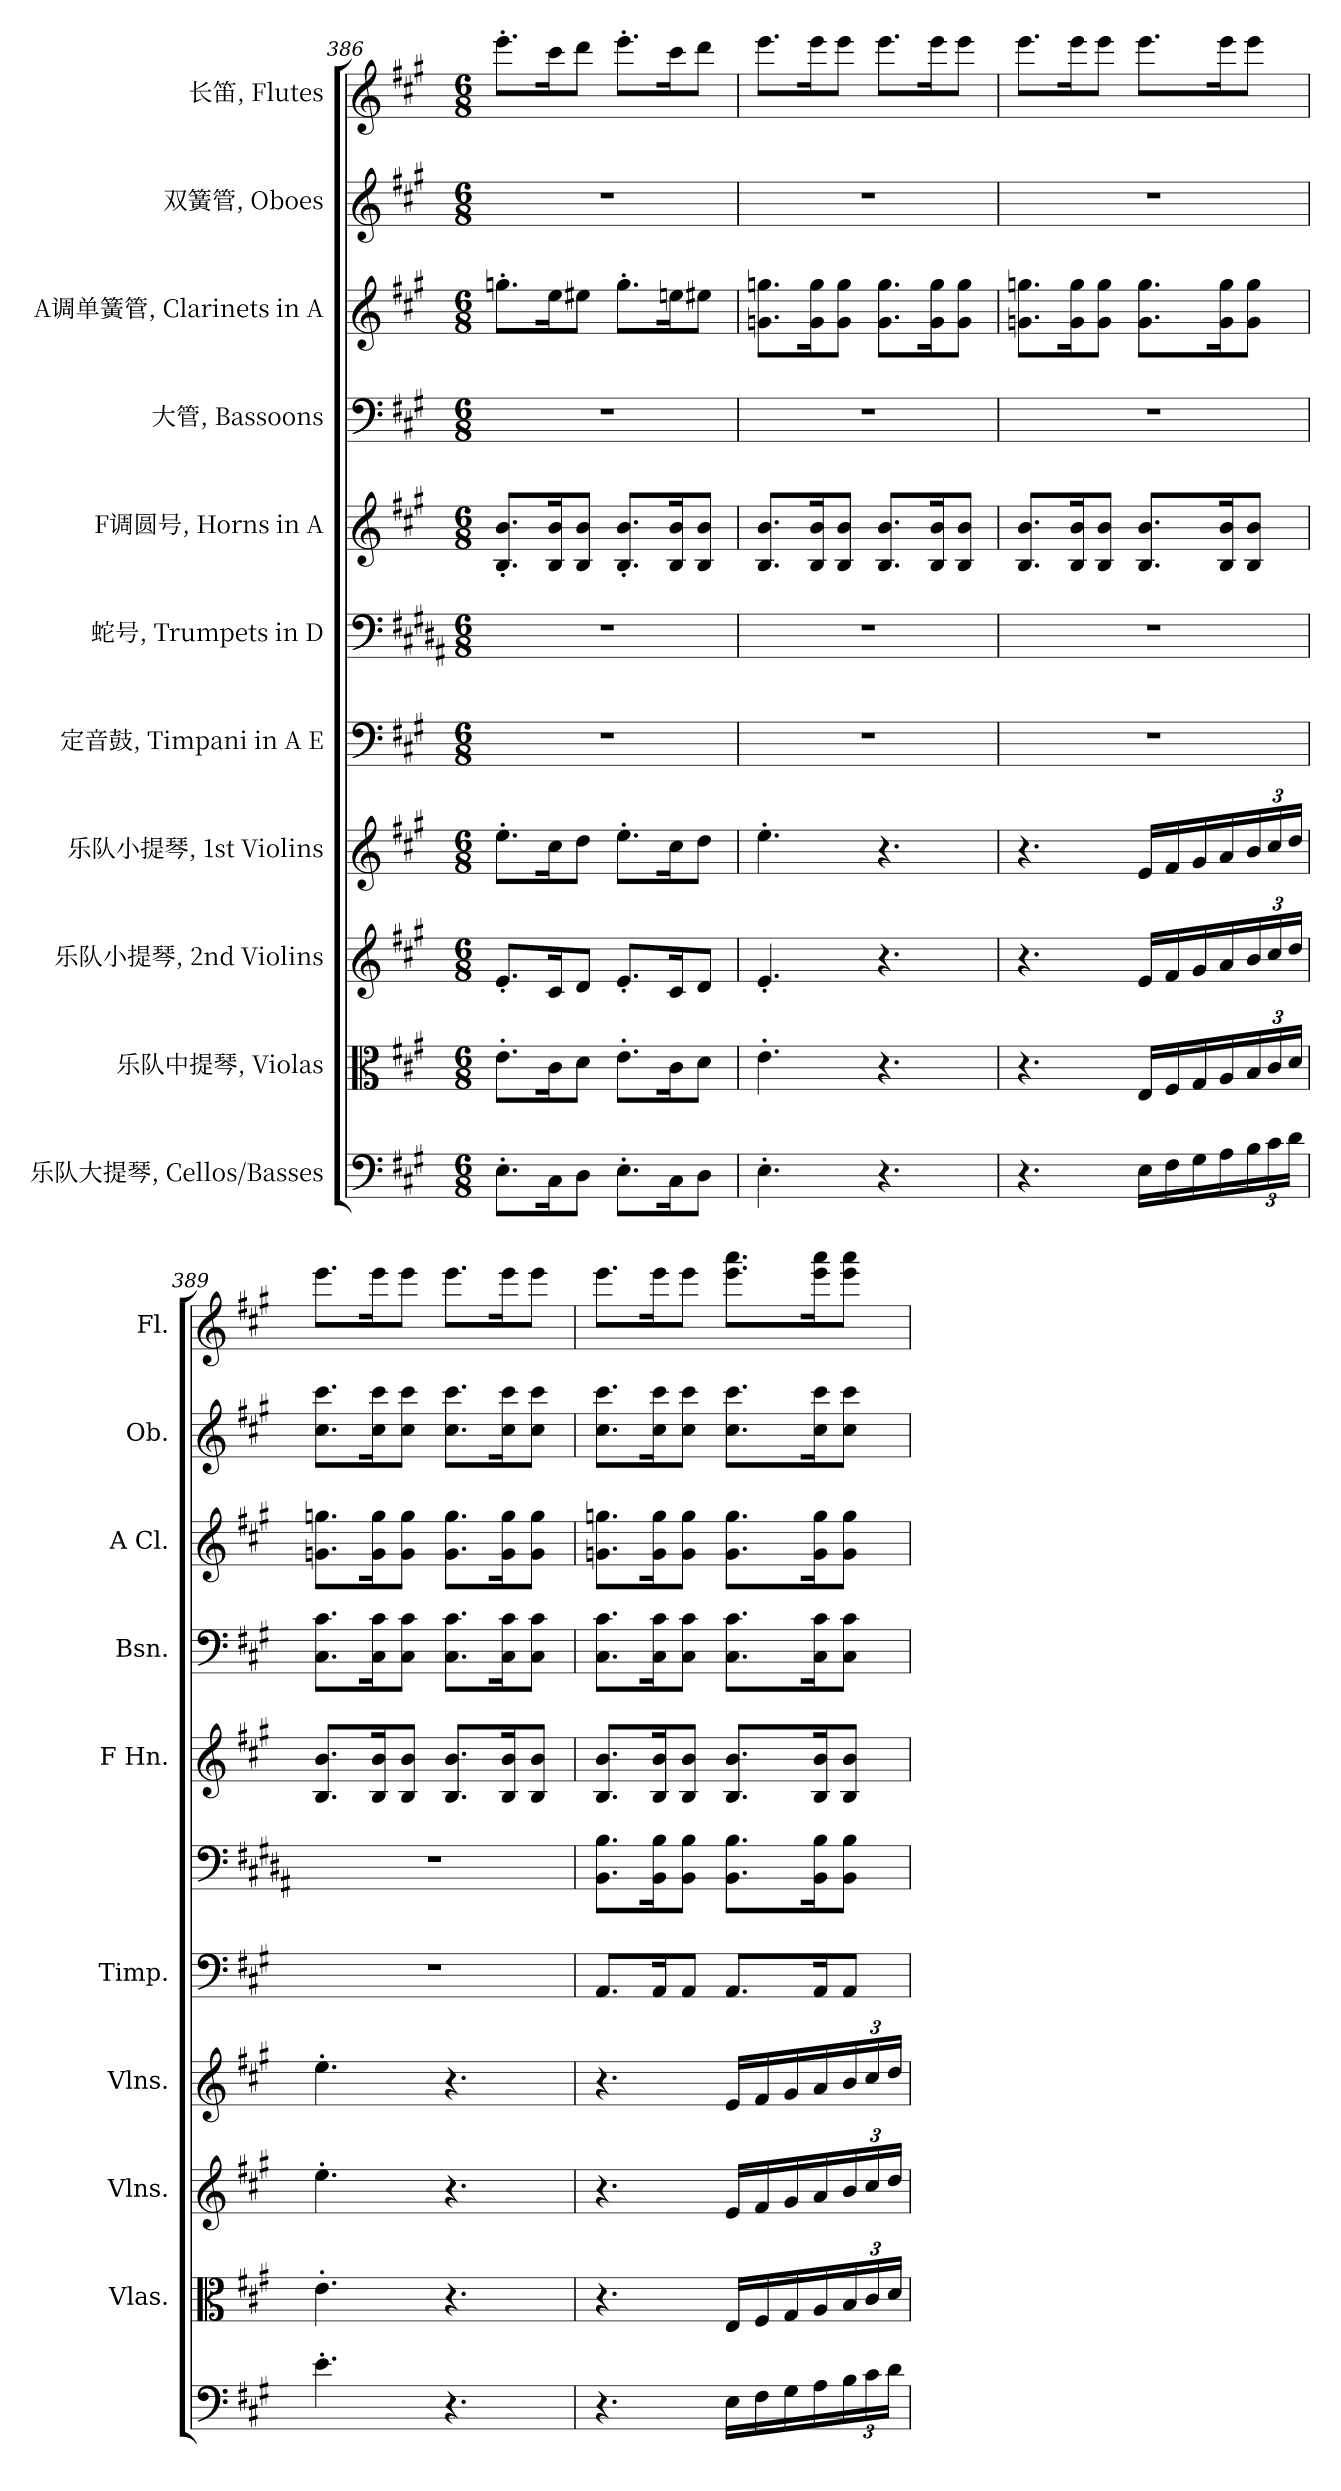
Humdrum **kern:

**kern	**kern	**kern	**kern	**kern	**kern	**kern	**kern	**kern	**kern	**kern
*part11	*part10	*part9	*part8	*part7	*part6	*part5	*part4	*part3	*part2	*part1
*staff11	*staff10	*staff9	*staff8	*staff7	*staff6	*staff5	*staff4	*staff3	*staff2	*staff1
*I"乐队大提琴, Cellos/Basses	*I"乐队中提琴, Violas	*I"乐队小提琴, 2nd Violins	*I"乐队小提琴, 1st Violins	*I"定音鼓, Timpani in A E	*I"蛇号, Trumpets in D	*I"F调圆号, Horns in A	*I"大管, Bassoons	*I"A调单簧管, Clarinets in A	*I"双簧管, Oboes	*I"长笛, Flutes
*	*I'Vlas.	*I'Vlns.	*I'Vlns.	*I'Timp.	*	*I'F Hn.	*I'Bsn.	*I'A Cl.	*I'Ob.	*I'Fl.
*clefF4	*clefC3	*clefG2	*clefG2	*clefF4	*clefF4	*clefG2	*clefF4	*clefG2	*clefG2	*clefG2
*	*	*	*	*	*ITrd1c2	*ITrd4c7	*	*ITrd2c3	*	*
*k[f#c#g#]	*k[f#c#g#]	*k[f#c#g#]	*k[f#c#g#]	*k[f#c#g#]	*k[f#c#g#]	*k[f#c#]	*k[f#c#g#]	*k[f#c#g#d#a#e#]	*k[f#c#g#]	*k[f#c#g#]
*M6/8	*M6/8	*M6/8	*M6/8	*M6/8	*M6/8	*M6/8	*M6/8	*M6/8	*M6/8	*M6/8
=386	=386	=386	=386	=386	=386	=386	=386	=386	=386	=386
8.E'\L	8.e'\L	8.e'/L	8.ee'\L	2.r	2.r	8.E/' 8.e/'L	2.r	8.een'\L	2.r	8.eee'\L
16C#\K	16c#\K	16c#/K	16cc#\K	.	.	16E/ 16e/K	.	16cc#\K	.	16ccc#\K
8D\J	8d\J	8d/J	8dd\J	.	.	8E/ 8e/J	.	8cc##X\J	.	8ddd\J
8.E'\L	8.e'\L	8.e'/L	8.ee'\L	.	.	8.E/' 8.e/'L	.	8.ee'\L	.	8.eee'\L
16C#\K	16c#\K	16c#/K	16cc#\K	.	.	16E/ 16e/K	.	16cc#X\K	.	16ccc#\K
8D\J	8d\J	8d/J	8dd\J	.	.	8E/ 8e/J	.	8cc##X\J	.	8ddd\J
=387	=387	=387	=387	=387	=387	=387	=387	=387	=387	=387
4.E'\	4.e'\	4.e'/	4.ee'\	2.r	2.r	8.E/ 8.e/L	2.r	8.en\ 8.een\L	2.r	8.eee\L
.	.	.	.	.	.	16E/ 16e/K	.	16e\ 16ee\K	.	16eee\K
.	.	.	.	.	.	8E/ 8e/J	.	8e\ 8ee\J	.	8eee\J
4.r	4.r	4.r	4.r	.	.	8.E/ 8.e/L	.	8.e\ 8.ee\L	.	8.eee\L
.	.	.	.	.	.	16E/ 16e/K	.	16e\ 16ee\K	.	16eee\K
.	.	.	.	.	.	8E/ 8e/J	.	8e\ 8ee\J	.	8eee\J
!!LO:PB:g=z
=388	=388	=388	=388	=388	=388	=388	=388	=388	=388	=388
4.r	4.r	4.r	4.r	2.r	2.r	8.E/ 8.e/L	2.r	8.en\ 8.een\L	2.r	8.eee\L
.	.	.	.	.	.	16E/ 16e/K	.	16e\ 16ee\K	.	16eee\K
.	.	.	.	.	.	8E/ 8e/J	.	8e\ 8ee\J	.	8eee\J
16E\LL	16E/LL	16e/LL	16e/LL	.	.	8.E/ 8.e/L	.	8.e\ 8.ee\L	.	8.eee\L
16F#\	16F#/	16f#/	16f#/	.	.	.	.	.	.	.
16G#\	16G#/	16g#/	16g#/	.	.	.	.	.	.	.
16A\	16A/	16a/	16a/	.	.	16E/ 16e/K	.	16e\ 16ee\K	.	16eee\K
*Xbrackettup	*Xbrackettup	*Xbrackettup	*Xbrackettup	*	*	*	*	*	*	*
24B\	24B/	24b/	24b/	.	.	8E/ 8e/J	.	8e\ 8ee\J	.	8eee\J
24c#\	24c#/	24cc#/	24cc#/	.	.	.	.	.	.	.
24d\JJ	24d/JJ	24dd/JJ	24dd/JJ	.	.	.	.	.	.	.
=389	=389	=389	=389	=389	=389	=389	=389	=389	=389	=389
4.e'\	4.e'\	4.ee'\	4.ee'\	2.r	2.r	8.E/ 8.e/L	8.C#\ 8.c#\L	8.en\ 8.een\L	8.cc#\ 8.ccc#\L	8.eee\L
.	.	.	.	.	.	16E/ 16e/K	16C#\ 16c#\K	16e\ 16ee\K	16cc#\ 16ccc#\K	16eee\K
.	.	.	.	.	.	8E/ 8e/J	8C#\ 8c#\J	8e\ 8ee\J	8cc#\ 8ccc#\J	8eee\J
4.r	4.r	4.r	4.r	.	.	8.E/ 8.e/L	8.C#\ 8.c#\L	8.e\ 8.ee\L	8.cc#\ 8.ccc#\L	8.eee\L
.	.	.	.	.	.	16E/ 16e/K	16C#\ 16c#\K	16e\ 16ee\K	16cc#\ 16ccc#\K	16eee\K
.	.	.	.	.	.	8E/ 8e/J	8C#\ 8c#\J	8e\ 8ee\J	8cc#\ 8ccc#\J	8eee\J
=390	=390	=390	=390	=390	=390	=390	=390	=390	=390	=390
4.r	4.r	4.r	4.r	8.AA/L	8.AA\ 8.A\L	8.E/ 8.e/L	8.C#\ 8.c#\L	8.en\ 8.een\L	8.cc#\ 8.ccc#\L	8.eee\L
.	.	.	.	16AA/K	16AA\ 16A\K	16E/ 16e/K	16C#\ 16c#\K	16e\ 16ee\K	16cc#\ 16ccc#\K	16eee\K
.	.	.	.	8AA/J	8AA\ 8A\J	8E/ 8e/J	8C#\ 8c#\J	8e\ 8ee\J	8cc#\ 8ccc#\J	8eee\J
16E\LL	16E/LL	16e/LL	16e/LL	8.AA/L	8.AA\ 8.A\L	8.E/ 8.e/L	8.C#\ 8.c#\L	8.e\ 8.ee\L	8.cc#\ 8.ccc#\L	8.eee\ 8.aaa\L
16F#\	16F#/	16f#/	16f#/	.	.	.	.	.	.	.
16G#\	16G#/	16g#/	16g#/	.	.	.	.	.	.	.
16A\	16A/	16a/	16a/	16AA/K	16AA\ 16A\K	16E/ 16e/K	16C#\ 16c#\K	16e\ 16ee\K	16cc#\ 16ccc#\K	16eee\ 16aaa\K
24B\	24B/	24b/	24b/	8AA/J	8AA\ 8A\J	8E/ 8e/J	8C#\ 8c#\J	8e\ 8ee\J	8cc#\ 8ccc#\J	8eee\ 8aaa\J
24c#\	24c#/	24cc#/	24cc#/	.	.	.	.	.	.	.
24d\JJ	24d/JJ	24dd/JJ	24dd/JJ	.	.	.	.	.	.	.
=	=	=	=	=	=	=	=	=	=	=
*-	*-	*-	*-	*-	*-	*-	*-	*-	*-	*-
